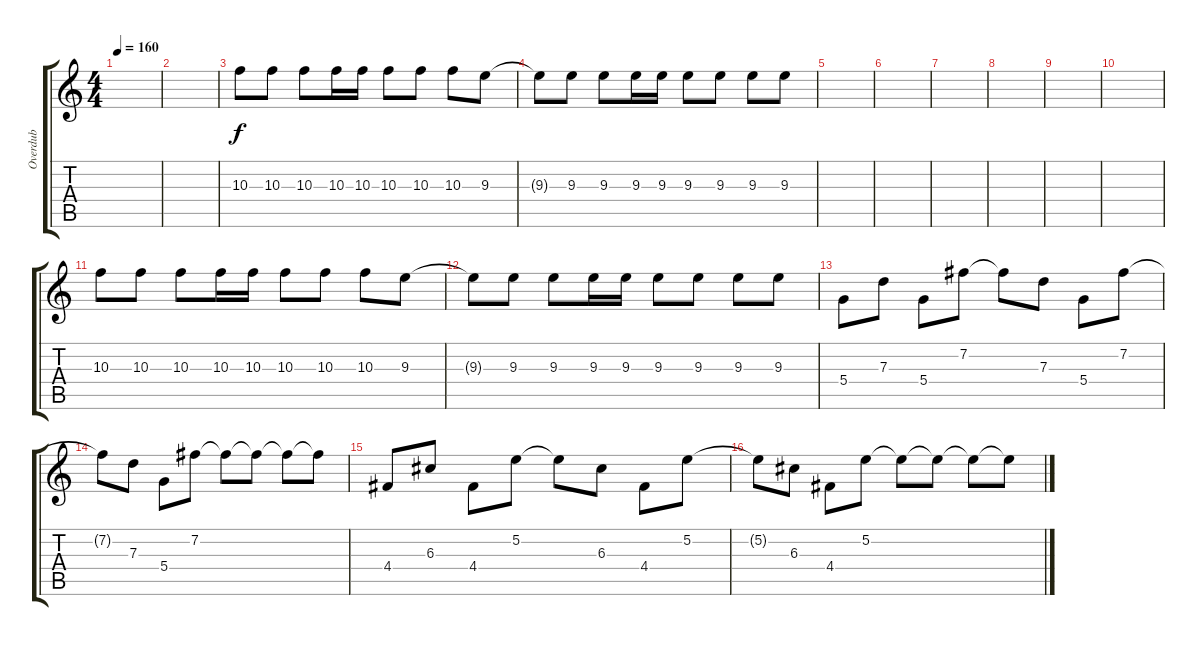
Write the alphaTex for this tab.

\track ("Overdub" "Overdub") {instrument distortionguitar}
\staff {score tabs}
\tuning (E4 B3 G3 D3 A2 D2) {hide}
\ts (4 4)
\tempo 160
\clef g2
\ks c
|
|
10.3.8 10.3.8 10.3.8 10.3.16 10.3.16 10.3.8 10.3.8 10.3.8 9.3.8 |
9.3{t}.8 9.3.8 9.3.8 9.3.16 9.3.16 9.3.8 9.3.8 9.3.8 9.3.8 |
|
|
|
|
|
|
10.3.8 10.3.8 10.3.8 10.3.16 10.3.16 10.3.8 10.3.8 10.3.8 9.3.8 |
9.3{t}.8 9.3.8 9.3.8 9.3.16 9.3.16 9.3.8 9.3.8 9.3.8 9.3.8 |
5.4.8 7.3.8 5.4.8 7.2.8 7.2{t}.8 7.3.8 5.4.8 7.2.8 |
7.2{t}.8 7.3.8 5.4.8 7.2.8 7.2{t}.8 7.2{t}.8 7.2{t}.8 7.2{t}.8 |
4.4.8 6.3.8 4.4.8 5.2.8 5.2{t}.8 6.3.8 4.4.8 5.2.8 |
5.2{t}.8 6.3.8 4.4.8 5.2.8 5.2{t}.8 5.2{t}.8 5.2{t}.8 5.2{t}.8
